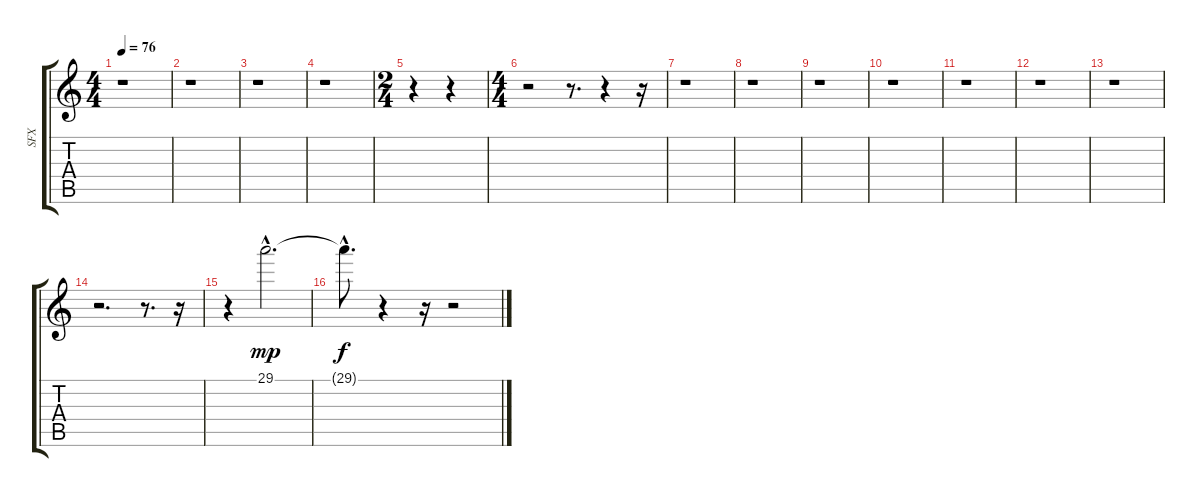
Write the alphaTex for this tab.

\track ("SFX" "SFX") {instrument fx1rain}
\staff {score tabs}
\tuning (E4 B3 G3 D3 A2 E2) {hide}
\ts (4 4)
\tempo 76
\clef g2
\ks c
r.1{dy f} |
r.1 |
r.1 |
r.1 |
\ts (2 4)
r.4 r.4{volume 12} |
\ts (4 4)
r.2 r.8{d} r.4 r.16 |
r.1 |
r.1 |
r.1 |
r.1 |
r.1 |
r.1 |
r.1 |
r.2{d volume 12} r.8{d} r.16 |
r.4 29.1{hac}.2{d dy mp} |
29.1{hac t}.8{d dy f} r.4 r.16 r.2
